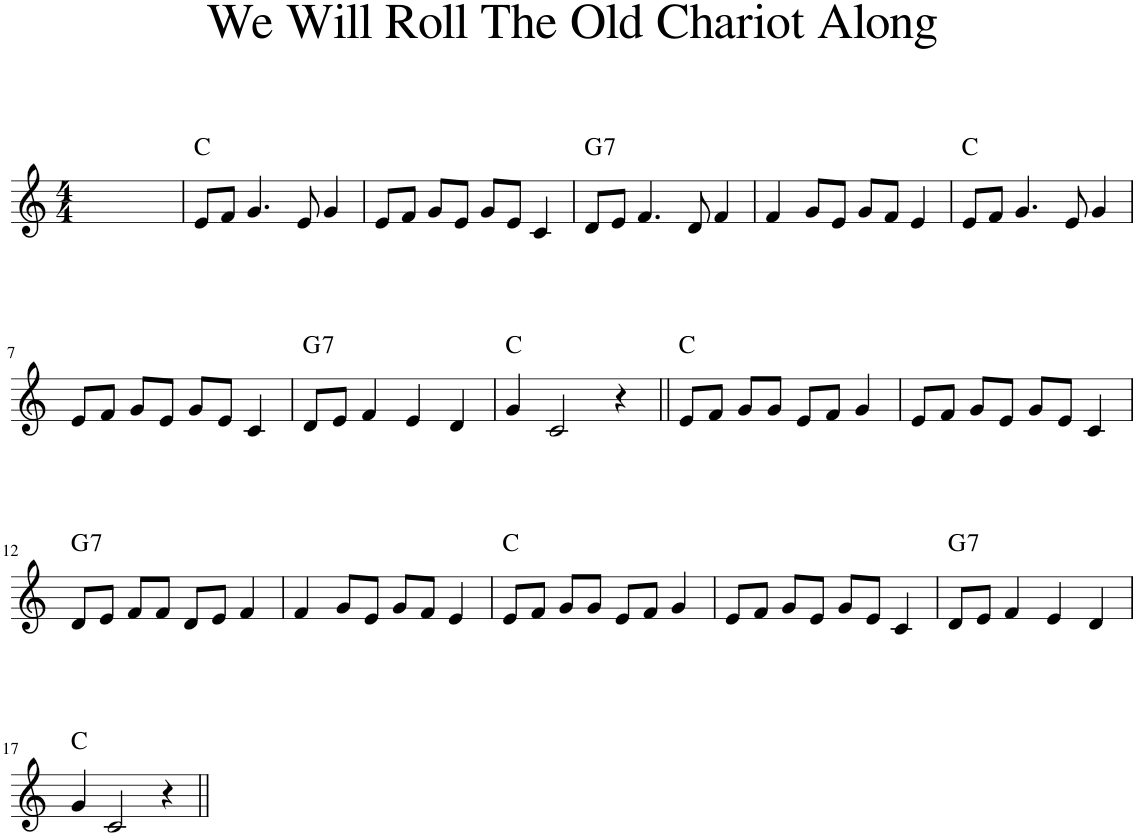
**kern	**harte
*part1	*part1
*staff1	*
*I"Piano	*
*I'Pno	*
*clefG2	*
*k[]	*
*M4/4	*
=1	=1
1ryy	.
=2	=2
8e/L	C:maj
8f/J	.
4.g/	.
8e/	.
4g/	.
=3	=3
8e/L	.
8f/J	.
8g/L	.
8e/J	.
8g/L	.
8e/J	.
4c/	.
=4	=4
!	!LO:H:kt=7
8d/L	G:7
8e/J	.
4.f/	.
8d/	.
4f/	.
=5	=5
4f/	.
8g/L	.
8e/J	.
8g/L	.
8f/J	.
4e/	.
=6	=6
8e/L	C:maj
8f/J	.
4.g/	.
8e/	.
4g/	.
!!LO:LB:g=z
=7	=7
8e/L	.
8f/J	.
8g/L	.
8e/J	.
8g/L	.
8e/J	.
4c/	.
=8	=8
!	!LO:H:kt=7
8d/L	G:7
8e/J	.
4f/	.
4e/	.
4d/	.
=9	=9
4g/	C:maj
2c/	.
4r	.
=10||	=10||
8e/L	C:maj
8f/J	.
8g/L	.
8g/J	.
8e/L	.
8f/J	.
4g/	.
=11	=11
8e/L	.
8f/J	.
8g/L	.
8e/J	.
8g/L	.
8e/J	.
4c/	.
!!LO:LB:g=z
=12	=12
!	!LO:H:kt=7
8d/L	G:7
8e/J	.
8f/L	.
8f/J	.
8d/L	.
8e/J	.
4f/	.
=13	=13
4f/	.
8g/L	.
8e/J	.
8g/L	.
8f/J	.
4e/	.
=14	=14
8e/L	C:maj
8f/J	.
8g/L	.
8g/J	.
8e/L	.
8f/J	.
4g/	.
=15	=15
8e/L	.
8f/J	.
8g/L	.
8e/J	.
8g/L	.
8e/J	.
4c/	.
=16	=16
!	!LO:H:kt=7
8d/L	G:7
8e/J	.
4f/	.
4e/	.
4d/	.
!!LO:LB:g=z
=17	=17
4g/	C:maj
2c/	.
4r	.
=||	=||
*-	*-
